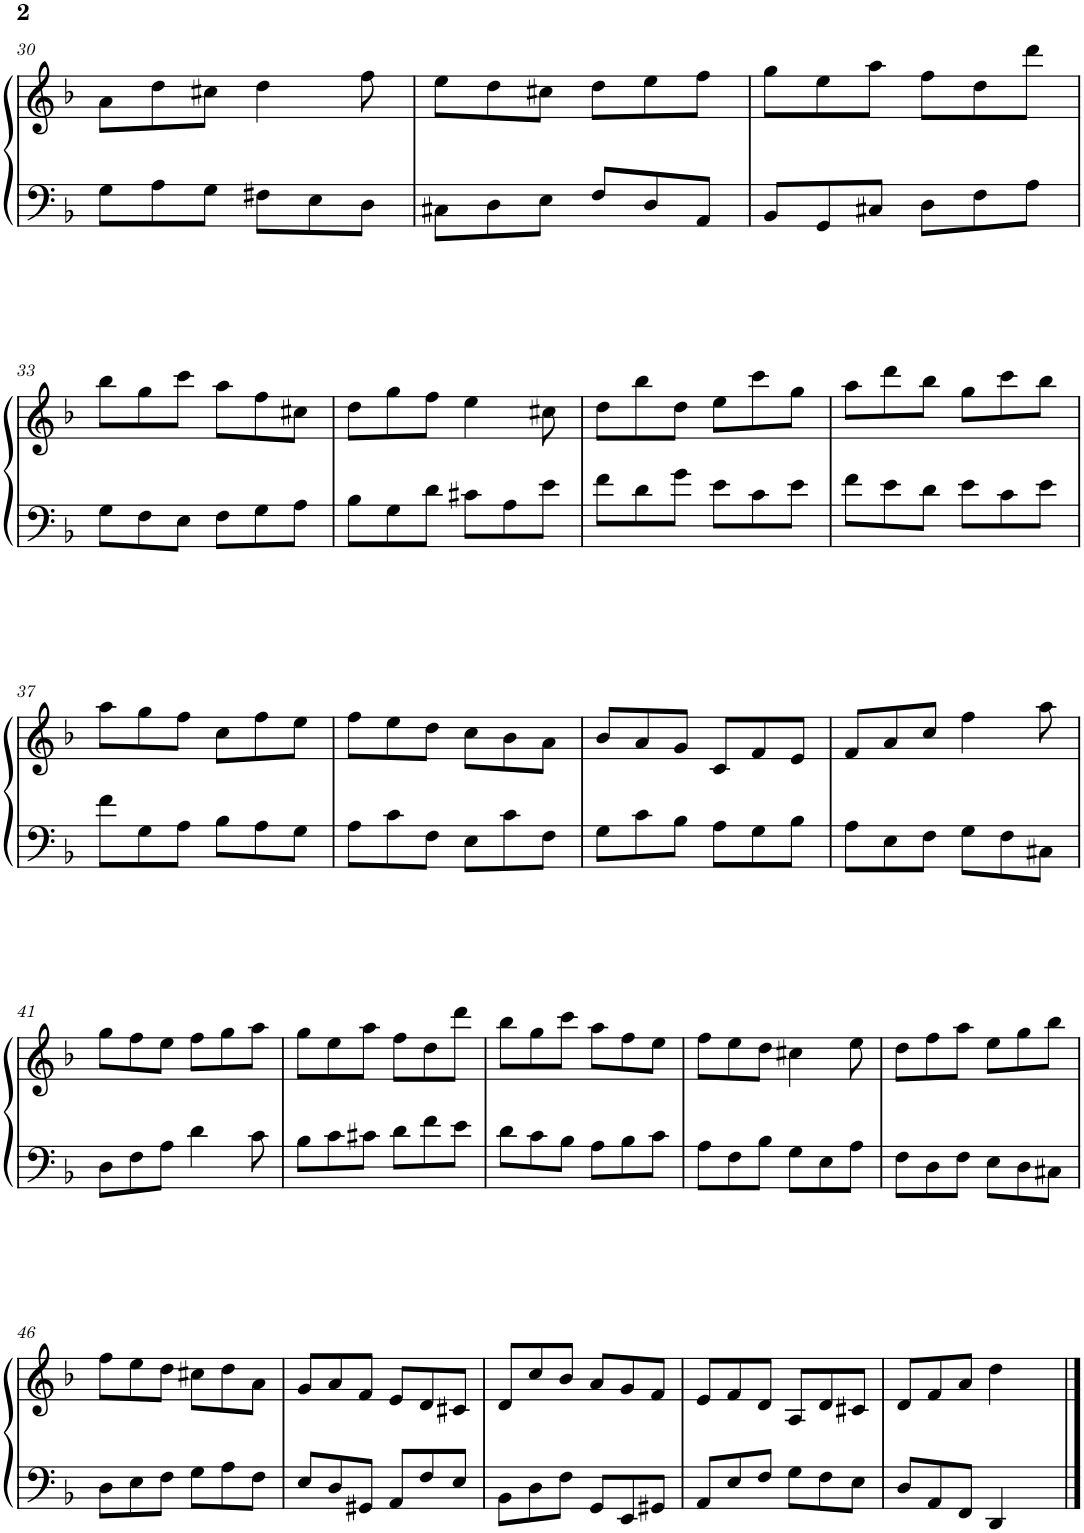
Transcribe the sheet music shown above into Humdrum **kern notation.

**kern	**kern
*part1	*part1
*staff2	*staff1
*I"Piano	*
*I'Pno.	*
!!LO:PB:g=z
*clefF4	*clefG2
*k[b-]	*k[b-]
*M6/8	*M6/8
=30	=30
8G\L	8a\L
8A\	8dd\
8G\J	8cc#X\J
8F#X\L	4dd\
8E\	.
8D\J	8ff\
=31	=31
8C#X\L	8ee\L
8D\	8dd\
8E\J	8cc#X\J
8F/L	8dd\L
8D/	8ee\
8AA/J	8ff\J
=32	=32
8BB-/L	8gg\L
8GG/	8ee\
8C#X/J	8aa\J
8D\L	8ff\L
8F\	8dd\
8A\J	8ddd\J
!!LO:LB:g=z
=33	=33
8G\L	8bb-\L
8F\	8gg\
8E\J	8ccc\J
8F\L	8aa\L
8G\	8ff\
8A\J	8cc#X\J
=34	=34
8B-\L	8dd\L
8G\	8gg\
8d\J	8ff\J
8c#X\L	4ee\
8A\	.
8e\J	8cc#X\
=35	=35
8f\L	8dd\L
8d\	8bb-\
8g\J	8dd\J
8e\L	8ee\L
8c\	8ccc\
8e\J	8gg\J
=36	=36
8f\L	8aa\L
8e\	8ddd\
8d\J	8bb-\J
8e\L	8gg\L
8c\	8ccc\
8e\J	8bb-\J
!!LO:LB:g=z
=37	=37
8f\L	8aa\L
8G\	8gg\
8A\J	8ff\J
8B-\L	8cc\L
8A\	8ff\
8G\J	8ee\J
=38	=38
8A\L	8ff\L
8c\	8ee\
8F\J	8dd\J
8E\L	8cc\L
8c\	8b-\
8F\J	8a\J
=39	=39
8G\L	8b-/L
8c\	8a/
8B-\J	8g/J
8A\L	8c/L
8G\	8f/
8B-\J	8e/J
=40	=40
8A\L	8f/L
8E\	8a/
8F\J	8cc/J
8G\L	4ff\
8F\	.
8C#X\J	8aa\
!!LO:LB:g=z
=41	=41
8D\L	8gg\L
8F\	8ff\
8A\J	8ee\J
4d\	8ff\L
.	8gg\
8c\	8aa\J
=42	=42
8B-\L	8gg\L
8c\	8ee\
8c#X\J	8aa\J
8d\L	8ff\L
8f\	8dd\
8e\J	8ddd\J
=43	=43
8d\L	8bb-\L
8c\	8gg\
8B-\J	8ccc\J
8A\L	8aa\L
8B-\	8ff\
8c\J	8ee\J
=44	=44
8A\L	8ff\L
8F\	8ee\
8B-\J	8dd\J
8G\L	4cc#X\
8E\	.
8A\J	8ee\
=45	=45
8F\L	8dd\L
8D\	8ff\
8F\J	8aa\J
8E\L	8ee\L
8D\	8gg\
8C#X\J	8bb-\J
!!LO:LB:g=z
=46	=46
8D\L	8ff\L
8E\	8ee\
8F\J	8dd\J
8G\L	8cc#X\L
8A\	8dd\
8F\J	8a\J
=47	=47
8E/L	8g/L
8D/	8a/
8GG#X/J	8f/J
8AA/L	8e/L
8F/	8d/
8E/J	8c#X/J
=48	=48
8BB-\L	8d/L
8D\	8cc/
8F\J	8b-/J
8GG/L	8a/L
8EE/	8g/
8GG#X/J	8f/J
=49	=49
8AA/L	8e/L
8E/	8f/
8F/J	8d/J
8G\L	8A/L
8F\	8d/
8E\J	8c#X/J
=50	=50
8D/L	8d/L
8AA/	8f/
8FF/J	8a/J
4DD/	4dd\
8ryy	8ryy
==	==
*-	*-
